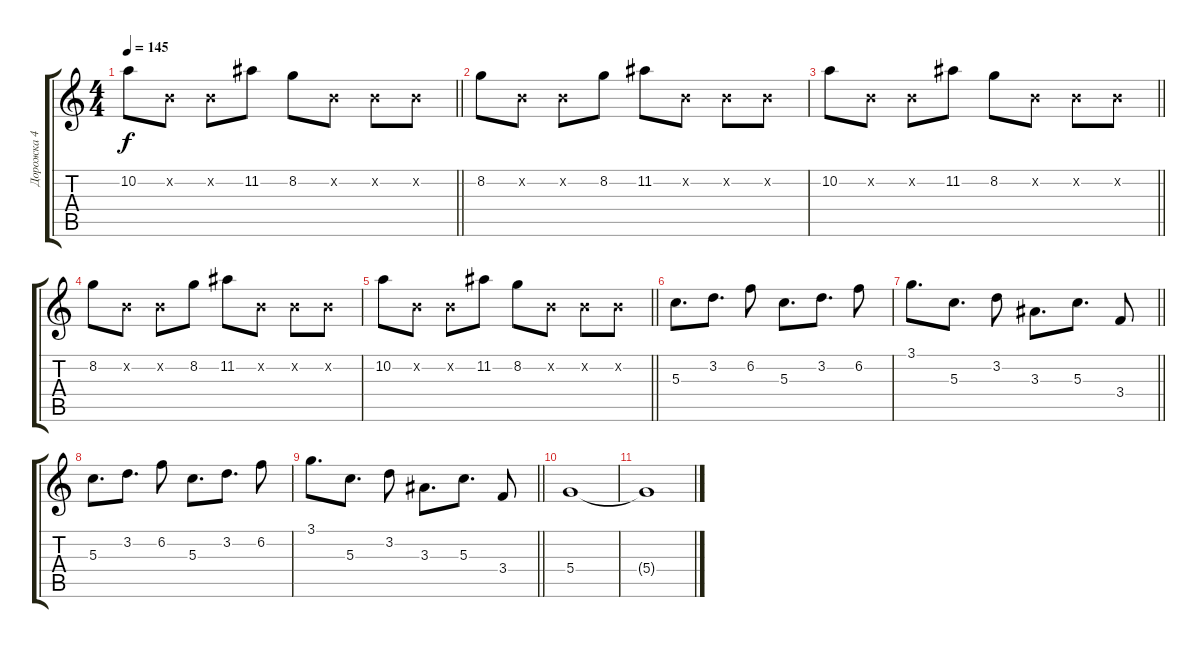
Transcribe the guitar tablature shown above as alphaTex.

\track ("Дорожка 4" "Дорожка 4") {instrument acousticguitarsteel}
\staff {score tabs}
\tuning (E4 B3 G3 D3 A2 E2) {hide}
\ts (4 4)
\tempo 145
\clef g2
\barLineRight lightlight
\ks c
10.2.8{dy f} 0.2{x}.8 0.2{x}.8 11.2.8 8.2.8 0.2{x}.8 0.2{x}.8 0.2{x}.8 |
8.2.8 0.2{x}.8 0.2{x}.8 8.2.8 11.2.8 0.2{x}.8 0.2{x}.8 0.2{x}.8 |
\barLineRight lightlight
10.2.8 0.2{x}.8 0.2{x}.8 11.2.8 8.2.8 0.2{x}.8 0.2{x}.8 0.2{x}.8 |
8.2.8 0.2{x}.8 0.2{x}.8 8.2.8 11.2.8 0.2{x}.8 0.2{x}.8 0.2{x}.8 |
\barLineRight lightlight
10.2.8 0.2{x}.8 0.2{x}.8 11.2.8 8.2.8 0.2{x}.8 0.2{x}.8 0.2{x}.8 |
5.3.8{d} 3.2.8{d} 6.2.8 5.3.8{d} 3.2.8{d} 6.2.8 |
\barLineRight lightlight
3.1.8{d} 5.3.8{d} 3.2.8 3.3.8{d} 5.3.8{d} 3.4.8 |
5.3.8{d} 3.2.8{d} 6.2.8 5.3.8{d} 3.2.8{d} 6.2.8 |
\barLineRight lightlight
3.1.8{d} 5.3.8{d} 3.2.8 3.3.8{d} 5.3.8{d} 3.4.8 |
5.4.1 |
5.4{t}.1
